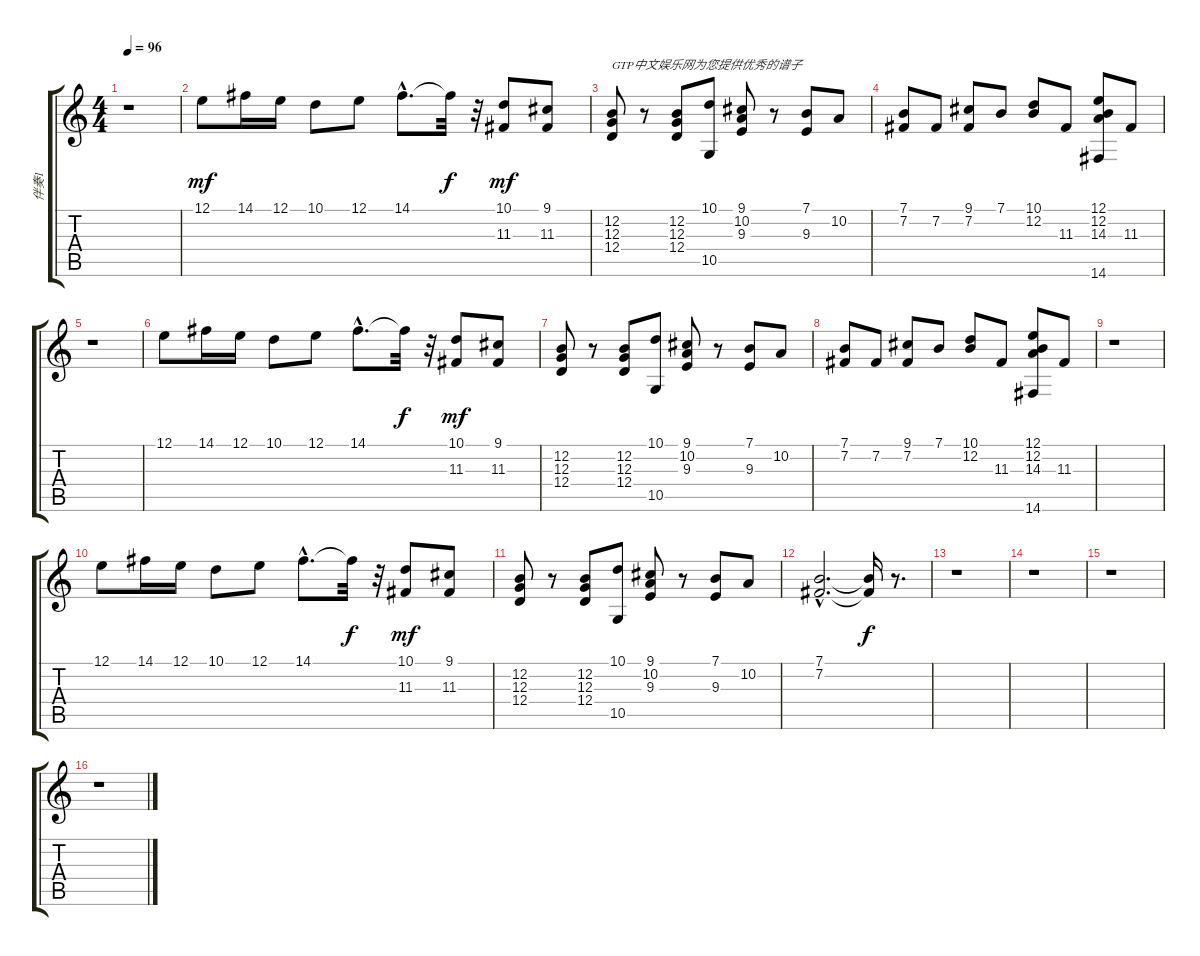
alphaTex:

\track ("伴奏1" "伴奏1") {instrument acousticgrandpiano}
\staff {score tabs}
\tuning (E4 B3 G3 D3 A2 E2) {hide}
\ts (4 4)
\tempo 96
\clef g2
\ks c
r.1{dy mf instrument acousticgrandpiano} |
12.1.8 14.1.16 12.1.16 10.1.8 12.1.8 14.1{hac}.8{d} 14.1{t}.32{dy f} r.32 (10.1 11.3).8{dy mf} (9.1 11.3).8 |
(12.2 12.3 12.4).8{txt "GTP中文娱乐网为您提供优秀的谱子"} r.8 (12.2 12.3 12.4).8 (10.1 10.5).8 (9.1 10.2 9.3).8 r.8 (7.1 9.3).8 10.2.8 |
(7.1 7.2).8 7.2.8 (9.1 7.2).8 7.1.8 (10.1 12.2).8 11.3.8 (12.1 12.2 14.3 14.6).8 11.3.8 |
r.1 |
12.1.8 14.1.16 12.1.16 10.1.8 12.1.8 14.1{hac}.8{d} 14.1{t}.32{dy f} r.32 (10.1 11.3).8{dy mf} (9.1 11.3).8 |
(12.2 12.3 12.4).8 r.8 (12.2 12.3 12.4).8 (10.1 10.5).8 (9.1 10.2 9.3).8 r.8 (7.1 9.3).8 10.2.8 |
(7.1 7.2).8 7.2.8 (9.1 7.2).8 7.1.8 (10.1 12.2).8 11.3.8 (12.1 12.2 14.3 14.6).8 11.3.8 |
r.1 |
12.1.8 14.1.16 12.1.16 10.1.8 12.1.8 14.1{hac}.8{d} 14.1{t}.32{dy f} r.32 (10.1 11.3).8{dy mf} (9.1 11.3).8 |
(12.2 12.3 12.4).8 r.8 (12.2 12.3 12.4).8 (10.1 10.5).8 (9.1 10.2 9.3).8 r.8 (7.1 9.3).8 10.2.8 |
(7.1{hac} 7.2{hac}).2{d} (7.1{t} 7.2{t}).16{dy f} r.8{d} |
r.1 |
r.1 |
r.1 |
r.1
